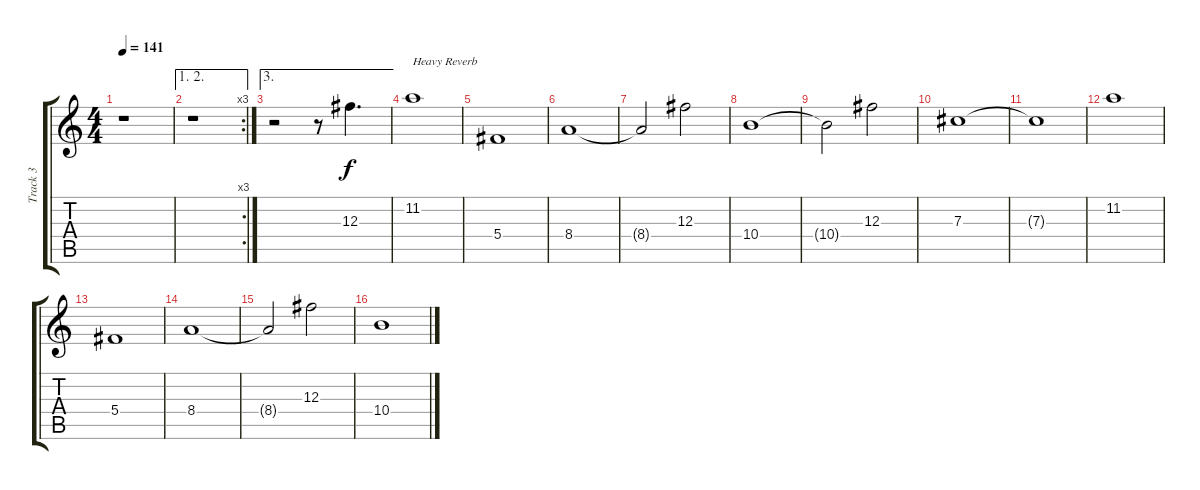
\track ("Track 3" "Track 3") {instrument distortionguitar}
\staff {score tabs}
\tuning (Eb4 Bb3 Gb3 Db3 Ab2 Db2) {hide}
\ts (4 4)
\tempo 141
\clef g2
\ks c
r.1{dy f} |
\ae (1 2)
\rc 3
r.1 |
\ae 3
r.2 r.8 12.3.4{d} |
11.2.1{txt "Heavy Reverb"} |
5.4.1 |
8.4.1 |
8.4{t}.2 12.3.2 |
10.4.1 |
10.4{t}.2 12.3.2 |
7.3.1 |
7.3{t}.1 |
11.2.1 |
5.4.1 |
8.4.1 |
8.4{t}.2 12.3.2 |
10.4.1
